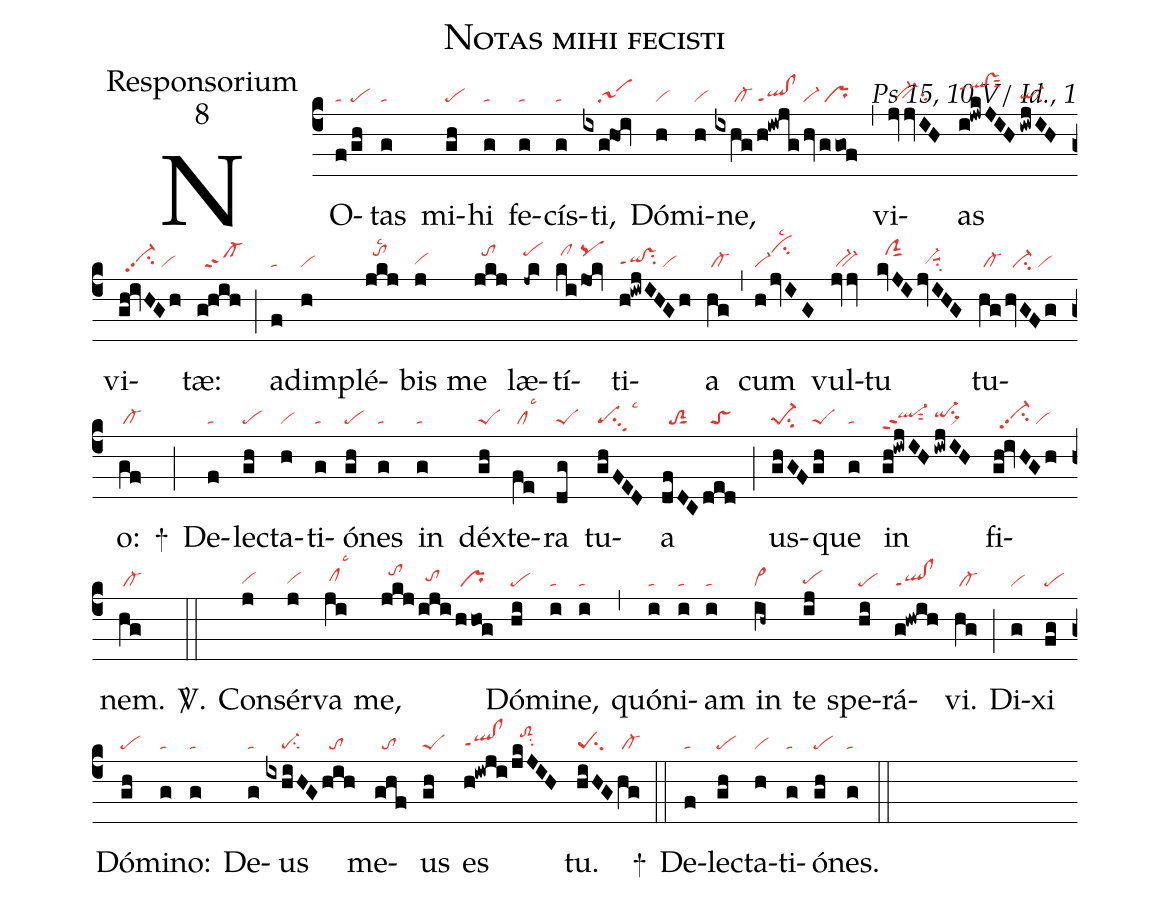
name:Notas mihi fecisti;
office-part:Responsorium;
mode:8;
commentary:Ps 15, 10 V/ Id., 1;
nabc-lines:1;
%%
(c4)
NO(f|ta|/gh|pe)tas(g|ta) mi(gh|pe)hi(g|ta) fe(g|ta)cís(g|ta)ti,(ixghOi|////sa1) Dó(h|vi)mi(h|vi)ne,(ixhg|/////cl-|/h!iwjg|ql!clppt1|/hv|vi-|/ggof|/pr) (,)
vi(jvjvIH|//bv-hgsu2)as(i!jwkJIH|qlhj!vshjppt1sut2|/iwjIH|qi-hgsu2) vi(gh!ivHGh|//vi-hhpp2su2/vi)tæ:(g!hih|//sf-) (;)
ad(f|ta)im(h|vi)plé(jkj|//tohjlsc2)bis(j|vihg) me(jkj|//tohj) læ(-jk|pehj)tí(ki|/clhj|jOk|pqhj)ti(h!iwjIHGh|qihg!vshgppt1su2/vi)a(hg|/cl-) (,)
cum(h/jvIG|vi-cihklsc2) vul(jvjv|/bv-)tu(kvJI|//ciGhj|jvIHG|//vi-hgsuu1su2) tu(hg|/cl-|/hvGFg|//vi-su2/vi)o:(gf|/cl-) +(;)
De(f|ta)lec(gh|pe)ta(h|vi)ti(g|ta)ó(gh|pe)nes(g|ta) in(g|ta) déx(gh|peS)te(fe|/cllsc3)ra(dg|peS) tu(ghFED|pesu3lsc3)a(dfDC|//toS2sut1|ded|//toS) (;)
us(ghGF|pe-1su2|gh|peS)que(g|ta) in(gh!iwjIH|ql-hhppt2sut2|/iwjIH|qi-hhsu1sux1) fi(gh!ivHGh|//vi-hhpp2su2/vi)nem.(hg|/cl-) <sp>V/</sp>.(::)
Con(j|vihg)sér(j|vihg)va(ji|/clhhlsc3) me,(jkj|//tohj|/iji|//tohh|/hhog|/pr) Dó(hi|pe)mi(i|ta)ne,(i|ta) (,)
quón(i|ta)i(i|ta)am(i|ta) in(ih~|cl~) te(ij|pehg) spe(hi|pe)rá(g!hwih|ql!clppt1)vi.(hg|/cl-) (;)
Di(g|vi)xi(fg|pe) Dó(gh|pe)mi(g|ta)no:(g|ta) De(g|ta)us(ixhiHG|////pe-su2|/hih|//to) me(ghf|//to)us(gh|peS) es(h!iwji|qlhg!clhgppt1|/jkJIH|//toS2hjsu2) tu.(hiHG|peSsu2|hg|/cl-) +(::)
De(f|ta)lec(gh|pe)ta(h|vi)ti(g|ta)ó(gh|pe)nes.(g|ta) (::)
